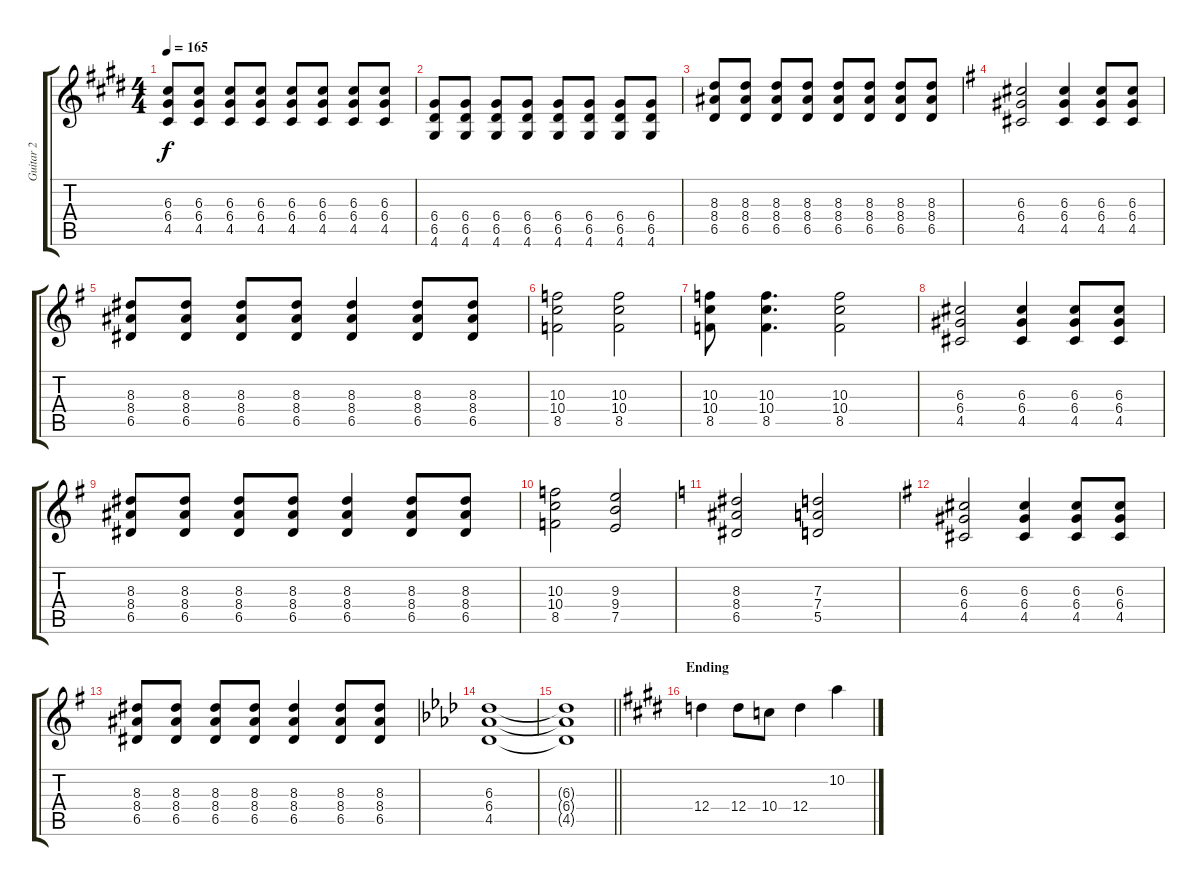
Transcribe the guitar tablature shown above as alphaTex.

\track ("Guitar 2" "Guitar 2") {instrument overdrivenguitar}
\staff {score tabs}
\tuning (E4 B3 G3 D3 A2 E2) {hide}
\ts (4 4)
\tempo 165
\clef g2
\ks e
(6.3 6.4 4.5).8{dy f} (6.3 6.4 4.5).8 (6.3 6.4 4.5).8 (6.3 6.4 4.5).8 (6.3 6.4 4.5).8 (6.3 6.4 4.5).8 (6.3 6.4 4.5).8 (6.3 6.4 4.5).8 |
(6.4 6.5 4.6).8 (6.4 6.5 4.6).8 (6.4 6.5 4.6).8 (6.4 6.5 4.6).8 (6.4 6.5 4.6).8 (6.4 6.5 4.6).8 (6.4 6.5 4.6).8 (6.4 6.5 4.6).8 |
(8.3 8.4 6.5).8 (8.3 8.4 6.5).8 (8.3 8.4 6.5).8 (8.3 8.4 6.5).8 (8.3 8.4 6.5).8 (8.3 8.4 6.5).8 (8.3 8.4 6.5).8 (8.3 8.4 6.5).8 |
\ks g
(6.3 6.4 4.5).2 (6.3 6.4 4.5).4 (6.3 6.4 4.5).8 (6.3 6.4 4.5).8 |
(8.3 8.4 6.5).8 (8.3 8.4 6.5).8 (8.3 8.4 6.5).8 (8.3 8.4 6.5).8 (8.3 8.4 6.5).4 (8.3 8.4 6.5).8 (8.3 8.4 6.5).8 |
(10.3 10.4 8.5).2 (10.3 10.4 8.5).2 |
(10.3 10.4 8.5).8 (10.3 10.4 8.5).4{d} (10.3 10.4 8.5).2 |
(6.3 6.4 4.5).2 (6.3 6.4 4.5).4 (6.3 6.4 4.5).8 (6.3 6.4 4.5).8 |
(8.3 8.4 6.5).8 (8.3 8.4 6.5).8 (8.3 8.4 6.5).8 (8.3 8.4 6.5).8 (8.3 8.4 6.5).4 (8.3 8.4 6.5).8 (8.3 8.4 6.5).8 |
(10.3 10.4 8.5).2 (9.3 9.4 7.5).2 |
\ks c
(8.3 8.4 6.5).2 (7.3 7.4 5.5).2 |
\ks g
(6.3 6.4 4.5).2 (6.3 6.4 4.5).4 (6.3 6.4 4.5).8 (6.3 6.4 4.5).8 |
(8.3 8.4 6.5).8 (8.3 8.4 6.5).8 (8.3 8.4 6.5).8 (8.3 8.4 6.5).8 (8.3 8.4 6.5).4 (8.3 8.4 6.5).8 (8.3 8.4 6.5).8 |
\ks ab
(6.3 6.4 4.5).1 |
\barLineRight lightlight
(6.3{t} 6.4{t} 4.5{t}).1 |
\section ("" "Ending")
\ks e
12.4.4 12.4.8 10.4.8 12.4.4 10.2.4
